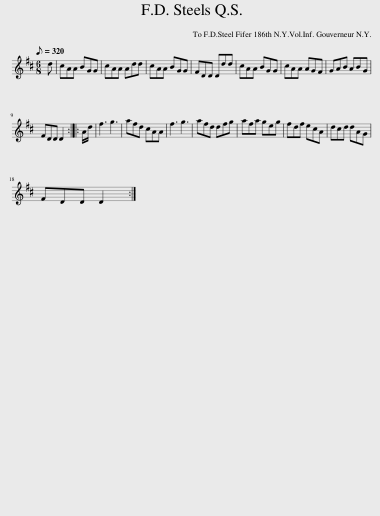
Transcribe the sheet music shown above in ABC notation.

X:1
L:1/8
Q:1/8=320
M:6/8
I:linebreak $
K:none
V:1 treble transpose="8 "
V:1
[K:D] d | cAA BGG | cAA Add | cAA BGG | FDD Ddd | %5
 cAA BGG | cAA AGF | GAB ABG |$ FDD D2 :: A/d/ | %10
 f3 g3 | afd cAA | f3 g3 | afd dfg | afa geg | %15
 fdf ecA | dcd dAG |$ FDD D2 :| %18
